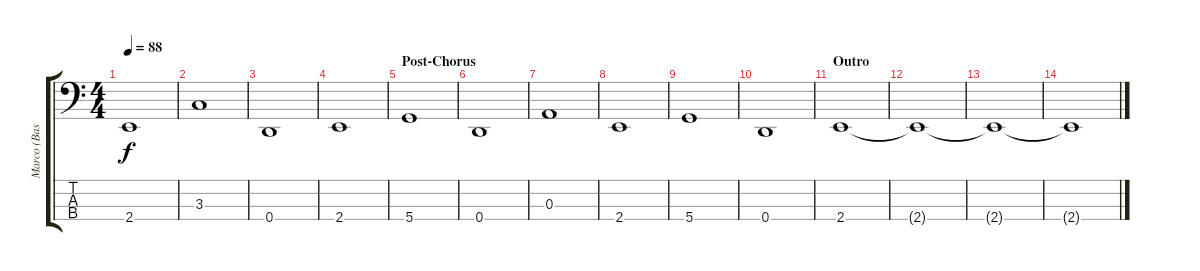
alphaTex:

\track ("Marco (Bass)" "Marco (Bas") {instrument electricbasspick}
\staff {score tabs}
\tuning (G2 D2 A1 D1) {hide}
\ts (4 4)
\tempo 88
\clef f4
\ks c
2.4.1{dy f} |
3.3.1 |
0.4.1 |
2.4.1 |
\section ("" "Post-Chorus")
5.4.1 |
0.4.1 |
0.3.1 |
2.4.1 |
5.4.1 |
0.4.1 |
\section ("" "Outro")
2.4.1{volume 0} |
2.4{t}.1 |
2.4{t}.1 |
2.4{t}.1
